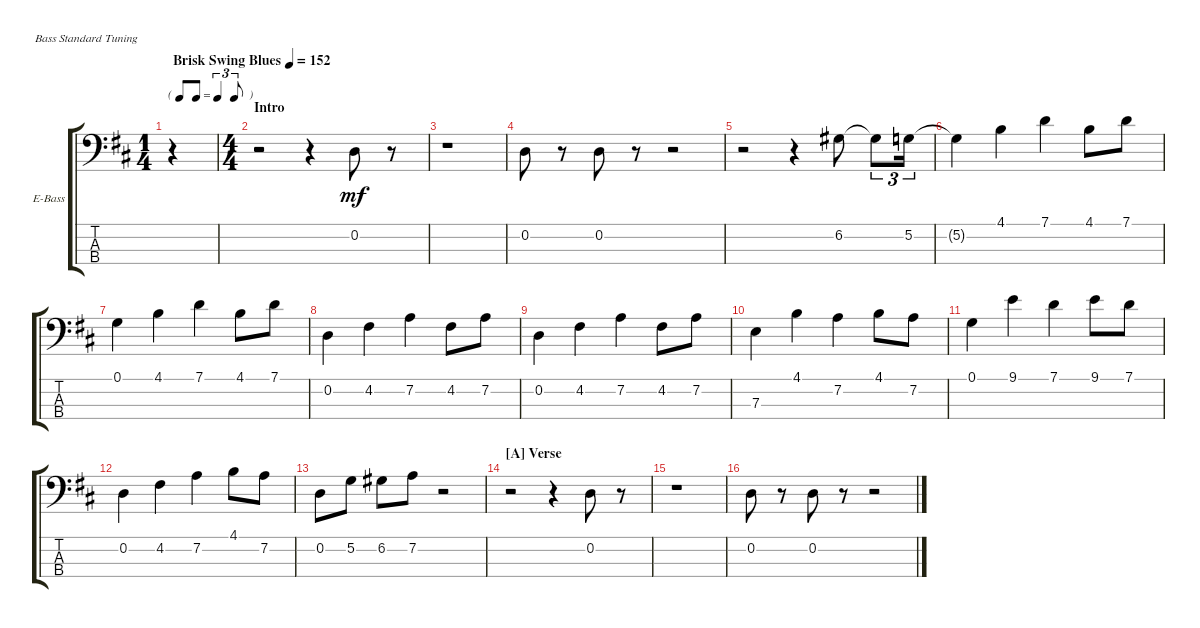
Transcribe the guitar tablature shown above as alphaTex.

\defaultSystemsLayout 4
\bracketExtendMode groupsimilarinstruments
\firstSystemTrackNameOrientation horizontal
\otherSystemsTrackNameOrientation horizontal
\track ("Electric Bass" "E-Bass") {instrument electricbassfinger}
\staff {score tabs}
\tuning (G2 D2 A1 E1)
\ts (1 4)
\tf triplet8th
\tempo (152 "Brisk Swing Blues")
\clef f4
\ks d
r.4{dy mf instrument electricbassfinger} |
\ts (4 4)
\section ("" "Intro")
r.2 r.4 0.2.8 r.8 |
r.1 |
0.2.8 r.8 0.2.8 r.8 r.2 |
r.2 r.4 6.2.8 6.2{t}.8{tu (3 2)} 5.2.16{tu (3 2)} |
5.2{t}.4 4.1.4 7.1.4 4.1.8 7.1.8 |
0.1.4 4.1.4 7.1.4 4.1.8 7.1.8 |
0.2.4 4.2.4 7.2.4 4.2.8 7.2.8 |
0.2.4 4.2.4 7.2.4 4.2.8 7.2.8 |
7.3.4 4.1.4 7.2.4 4.1.8 7.2.8 |
0.1.4 9.1.4 7.1.4 9.1.8 7.1.8 |
0.2.4 4.2.4 7.2.4 4.1.8 7.2.8 |
0.2.8 5.2.8 6.2.8 7.2.8 r.2 |
\section ("A" "Verse")
r.2 r.4 0.2.8 r.8 |
r.1 |
0.2.8 r.8 0.2.8 r.8 r.2
